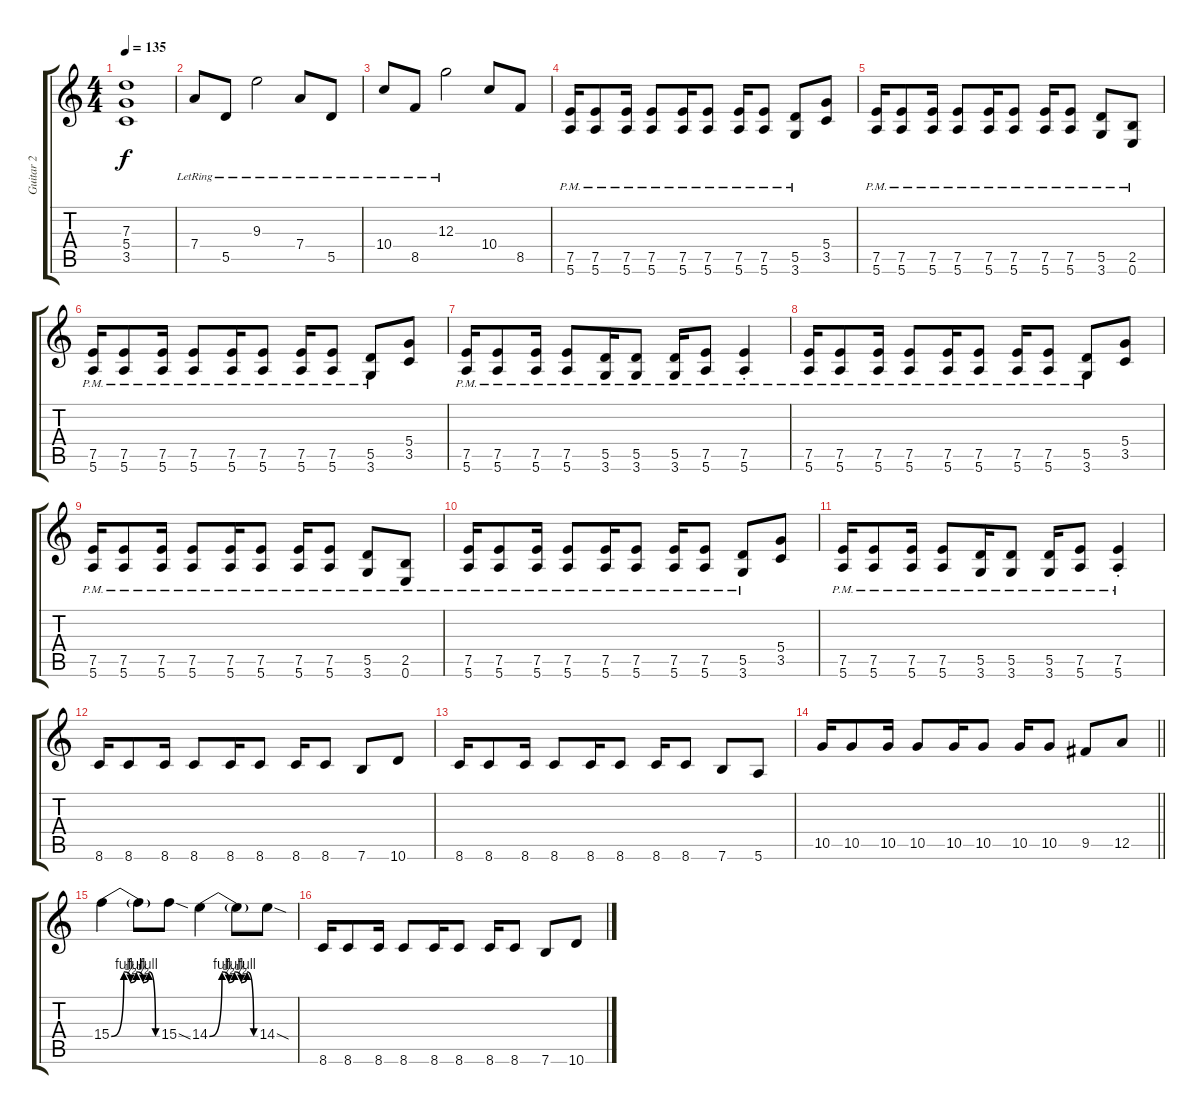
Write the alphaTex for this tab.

\track ("Guitar 2" "Guitar 2") {instrument overdrivenguitar}
\staff {score tabs}
\tuning (E4 B3 G3 D3 A2 E2) {hide}
\ts (4 4)
\tempo 135
\clef g2
\ks c
(7.3{t} 5.4{t} 3.5{t}).1{dy f} |
7.4{lr}.8 5.5{lr}.8 9.3{lr}.2 7.4{lr}.8 5.5{lr}.8 |
10.4{lr}.8 8.5{lr}.8 12.3{lr}.2 10.4.8 8.5.8 |
(7.5{pm} 5.6{pm}).16 (7.5{pm} 5.6{pm}).8 (7.5{pm} 5.6{pm}).16 (7.5{pm} 5.6{pm}).8 (7.5{pm} 5.6{pm}).16 (7.5{pm} 5.6{pm}).8 (7.5{pm} 5.6{pm}).16 (7.5{pm} 5.6{pm}).8 (5.5{pm} 3.6{pm}).8 (5.4 3.5).8 |
(7.5{pm} 5.6{pm}).16 (7.5{pm} 5.6{pm}).8 (7.5{pm} 5.6{pm}).16 (7.5{pm} 5.6{pm}).8 (7.5{pm} 5.6{pm}).16 (7.5{pm} 5.6{pm}).8 (7.5{pm} 5.6{pm}).16 (7.5{pm} 5.6{pm}).8 (5.5{pm} 3.6{pm}).8 (2.5{pm} 0.6{pm}).8 |
(7.5{pm} 5.6{pm}).16 (7.5{pm} 5.6{pm}).8 (7.5{pm} 5.6{pm}).16 (7.5{pm} 5.6{pm}).8 (7.5{pm} 5.6{pm}).16 (7.5{pm} 5.6{pm}).8 (7.5{pm} 5.6{pm}).16 (7.5{pm} 5.6{pm}).8 (5.5{pm} 3.6{pm}).8 (5.4 3.5).8 |
(7.5{pm} 5.6{pm}).16 (7.5{pm} 5.6{pm}).8 (7.5{pm} 5.6{pm}).16 (7.5{pm} 5.6{pm}).8 (5.5{pm} 3.6{pm}).16 (5.5{pm} 3.6{pm}).8 (5.5{pm} 3.6{pm}).16 (7.5{pm} 5.6{pm}).8 (7.5{pm st} 5.6{pm st}).4 |
(7.5{pm} 5.6{pm}).16 (7.5{pm} 5.6{pm}).8 (7.5{pm} 5.6{pm}).16 (7.5{pm} 5.6{pm}).8 (7.5{pm} 5.6{pm}).16 (7.5{pm} 5.6{pm}).8 (7.5{pm} 5.6{pm}).16 (7.5{pm} 5.6{pm}).8 (5.5{pm} 3.6{pm}).8 (5.4 3.5).8 |
(7.5{pm} 5.6{pm}).16 (7.5{pm} 5.6{pm}).8 (7.5{pm} 5.6{pm}).16 (7.5{pm} 5.6{pm}).8 (7.5{pm} 5.6{pm}).16 (7.5{pm} 5.6{pm}).8 (7.5{pm} 5.6{pm}).16 (7.5{pm} 5.6{pm}).8 (5.5{pm} 3.6{pm}).8 (2.5{pm} 0.6{pm}).8 |
(7.5{pm} 5.6{pm}).16 (7.5{pm} 5.6{pm}).8 (7.5{pm} 5.6{pm}).16 (7.5{pm} 5.6{pm}).8 (7.5{pm} 5.6{pm}).16 (7.5{pm} 5.6{pm}).8 (7.5{pm} 5.6{pm}).16 (7.5{pm} 5.6{pm}).8 (5.5{pm} 3.6{pm}).8 (5.4 3.5).8 |
(7.5{pm} 5.6{pm}).16 (7.5{pm} 5.6{pm}).8 (7.5{pm} 5.6{pm}).16 (7.5{pm} 5.6{pm}).8 (5.5{pm} 3.6{pm}).16 (5.5{pm} 3.6{pm}).8 (5.5{pm} 3.6{pm}).16 (7.5{pm} 5.6{pm}).8 (7.5{pm st} 5.6{pm st}).4 |
8.6.16 8.6.8 8.6.16 8.6.8 8.6.16 8.6.8 8.6.16 8.6.8 7.6.8 10.6.8 |
8.6.16 8.6.8 8.6.16 8.6.8 8.6.16 8.6.8 8.6.16 8.6.8 7.6.8 5.6.8 |
\barLineRight lightlight
10.5.16 10.5.8 10.5.16 10.5.8 10.5.16 10.5.8 10.5.16 10.5.8 9.5.8 12.5.8 |
15.4{be (custom 0 0 15 4 23 2 30 4 38 2 45 4 53 0 60 0)}.4 15.4{t}.8 15.4{sod}.8 14.4{be (custom 0 0 15 4 23 2 30 4 38 2 45 4 53 0 60 0)}.4 14.4{t}.8 14.4{sod}.8 |
8.6.16 8.6.8 8.6.16 8.6.8 8.6.16 8.6.8 8.6.16 8.6.8 7.6.8 10.6.8
